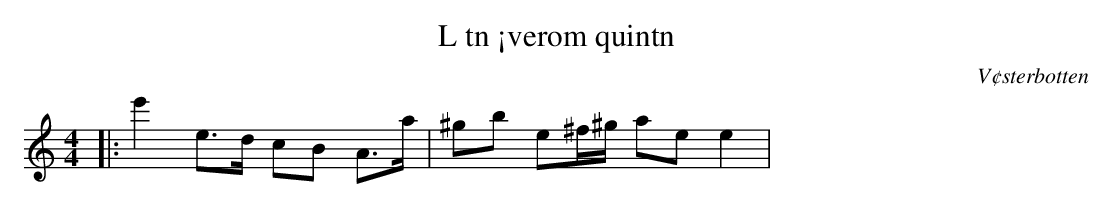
X:1
T:L tn ¡verom quintn
O:V¢sterbotten
M:4/4
L:1/8
K:Am
|: e'2 e>d cB A>a | ^gb e^f/^g/ ae£ e2 |
